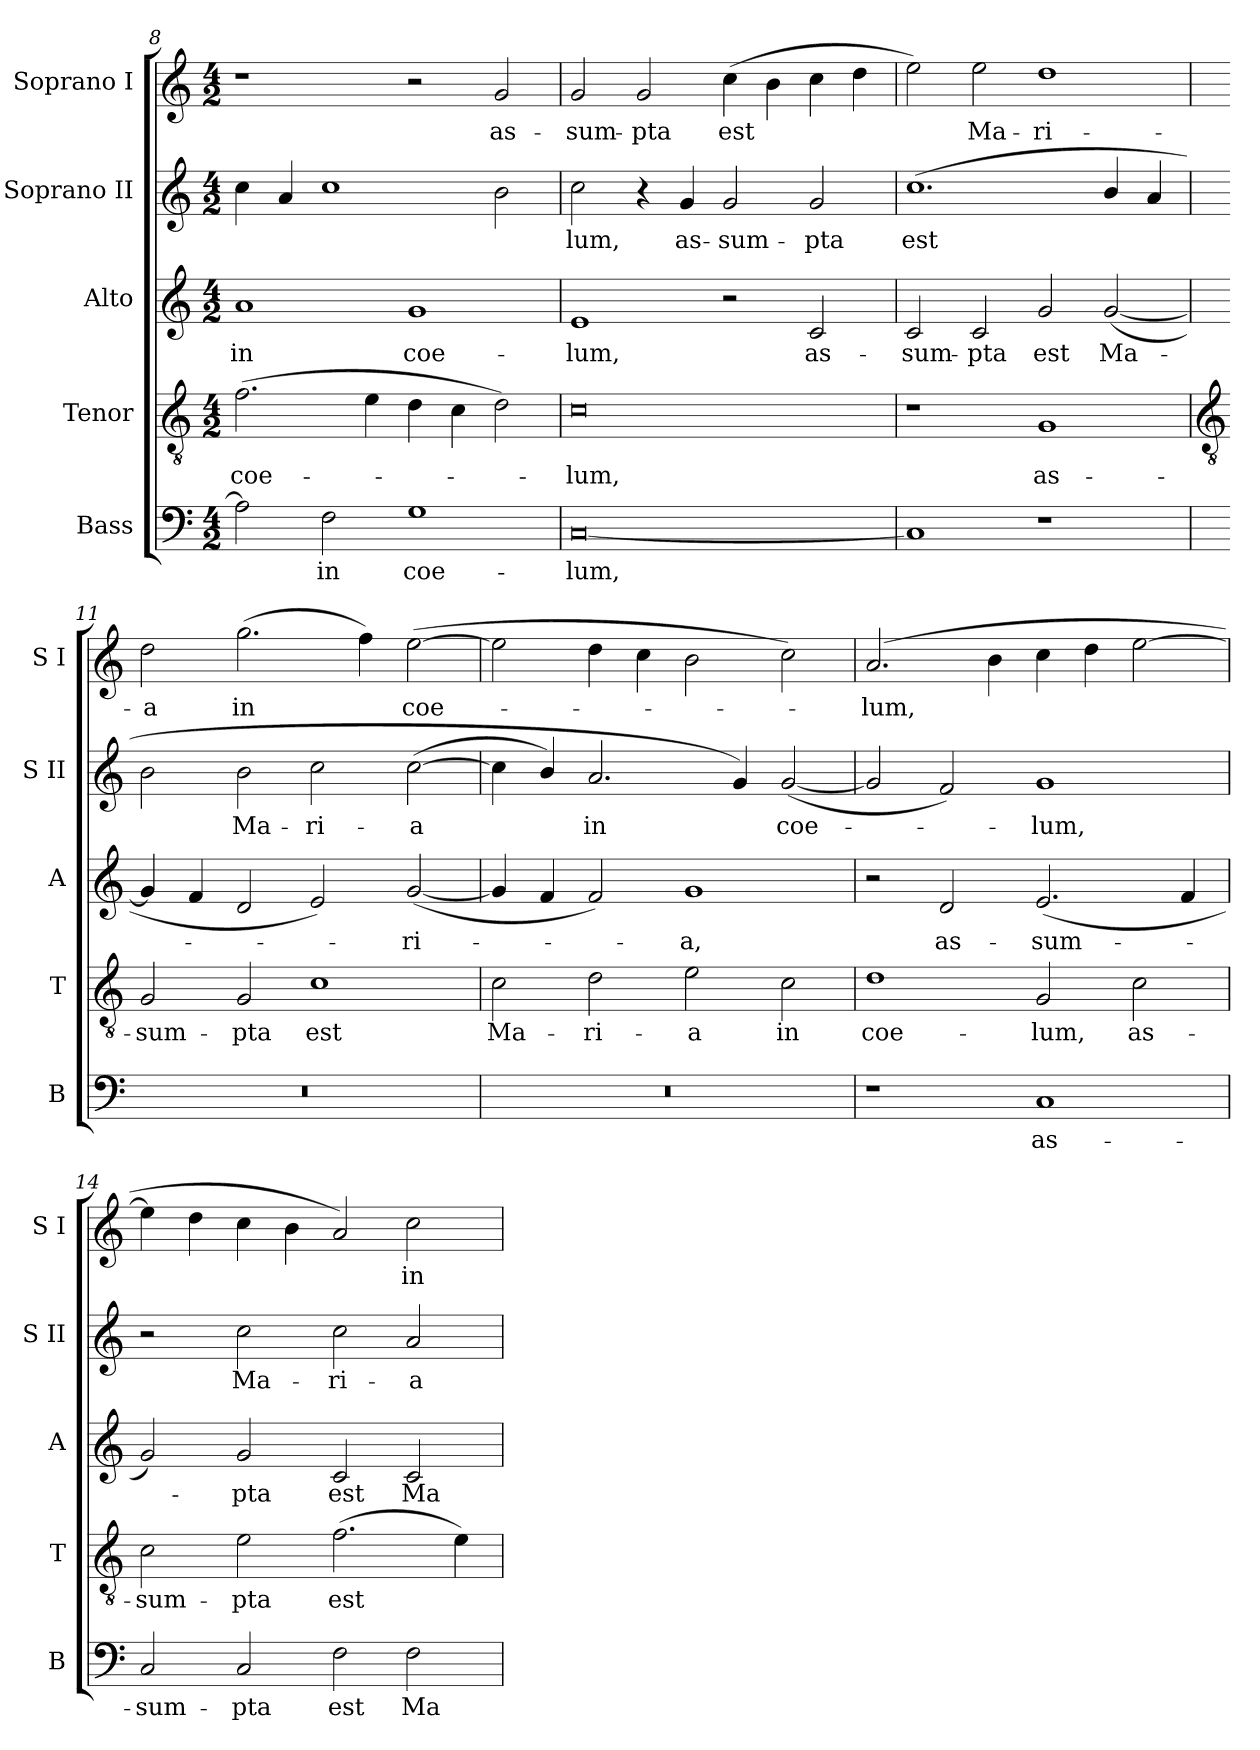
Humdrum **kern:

**kern	**text	**kern	**text	**kern	**text	**kern	**text	**kern	**text
*part5	*part5	*part4	*part4	*part3	*part3	*part2	*part2	*part1	*part1
*staff5	*staff5	*staff4	*staff4	*staff3	*staff3	*staff2	*staff2	*staff1	*staff1
*I"Bass	*	*I"Tenor	*	*I"Alto	*	*I"Soprano II	*	*I"Soprano I	*
*I'B	*	*I'T	*	*I'A	*	*I'S II	*	*I'S I	*
*clefF4	*	*clefGv2	*	*clefG2	*	*clefG2	*	*clefG2	*
*k[]	*	*k[]	*	*k[]	*	*k[]	*	*k[]	*
*C:	*	*C:	*	*C:	*	*C:	*	*C:	*
*M4/2	*	*M4/2	*	*M4/2	*	*M4/2	*	*M4/2	*
=8	=8	=8	=8	=8	=8	=8	=8	=8	=8
!	!	!	!LO:LY:b	!	!LO:LY:b	!	!	!	!
2A]	.	(>2.f	coe-	1a	in	4cc	.	1r	.
.	.	.	.	.	.	4a	.	.	.
!	!LO:LY:b	!	!	!	!	!	!	!	!
2F	in	.	.	.	.	1cc	.	.	.
.	.	4e	.	.	.	.	.	.	.
!	!LO:LY:b	!	!	!	!LO:LY:b	!	!	!	!
1G	coe-	4d	.	1g	coe-	.	.	2r	.
.	.	4c	.	.	.	.	.	.	.
!	!	!	!	!	!	!	!	!	!LO:LY:b
.	.	2d)	.	.	.	2b	.	2g	as-
=9	=9	=9	=9	=9	=9	=9	=9	=9	=9
!	!LO:LY:b	!	!LO:LY:b	!	!LO:LY:b	!	!LO:LY:b	!	!LO:LY:b
[0C	-lum,	0c	lum,	1e	-lum,	2cc	lum,	2g	-sum-
!	!	!	!	!	!	!	!	!	!LO:LY:b
.	.	.	.	.	.	4r	.	2g	-pta
!	!	!	!	!	!	!	!LO:LY:b	!	!
.	.	.	.	.	.	4g	as-	.	.
!	!	!	!	!	!	!	!LO:LY:b	!	!LO:LY:b
.	.	.	.	2r	.	2g	-sum-	(>4cc	est
.	.	.	.	.	.	.	.	4b	.
!	!	!	!	!	!LO:LY:b	!	!LO:LY:b	!	!
.	.	.	.	2c	as-	2g	-pta	4cc	.
.	.	.	.	.	.	.	.	4dd	.
=10	=10	=10	=10	=10	=10	=10	=10	=10	=10
!	!	!	!	!	!LO:LY:b	!	!LO:LY:b	!	!
1C]	.	1r	.	2c	-sum-	(<1.cc	est	2ee)	.
!	!	!	!	!	!LO:LY:b	!	!	!	!LO:LY:b
.	.	.	.	2c	-pta	.	.	2ee	Ma-
!	!	!	!LO:LY:b	!	!LO:LY:b	!	!	!	!LO:LY:b
1r	.	1G	as-	2g	est	.	.	1dd	-ri-
!	!	!	!	!	!LO:LY:b	!	!	!	!
.	.	.	.	(<[2g	Ma-	4b/	.	.	.
.	.	.	.	.	.	4a	.	.	.
!!LO:LB:g=z
=11	=11	=11	=11	=11	=11	=11	=11	=11	=11
*	*	*clefGv2	*	*	*	*	*	*	*
!	!	!	!LO:LY:b	!	!	!	!	!	!LO:LY:b
0r	.	2G	-sum-	4g]	.	2b	.	2dd	-a
.	.	.	.	4f	.	.	.	.	.
!	!	!	!LO:LY:b	!	!	!	!LO:LY:b	!	!LO:LY:b
.	.	2G	-pta	2d	.	2b	Ma-	(>2.gg	in
!	!	!	!LO:LY:b	!	!	!	!LO:LY:b	!	!
.	.	1c	est	2e)	.	2cc	-ri-	.	.
.	.	.	.	.	.	.	.	4ff)	.
!	!	!	!	!	!LO:LY:b	!	!LO:LY:b	!	!LO:LY:b
.	.	.	.	(<[2g	ri-	(>[2cc	-a	(>[2ee	coe-
=12	=12	=12	=12	=12	=12	=12	=12	=12	=12
!	!	!	!LO:LY:b	!	!	!	!	!	!
0r	.	2c	Ma-	4g]	.	4cc]	.	2ee]	.
.	.	.	.	4f	.	4b/)	.	.	.
!	!	!	!LO:LY:b	!	!	!	!LO:LY:b	!	!
.	.	2d	-ri-	2f)	.	2.a	in	4dd	.
.	.	.	.	.	.	.	.	4cc	.
!	!	!	!LO:LY:b	!	!LO:LY:b	!	!	!	!
.	.	2e	-a	1g	a,	.	.	2b	.
.	.	.	.	.	.	4g)	.	.	.
!	!	!	!LO:LY:b	!	!	!	!LO:LY:b	!	!
.	.	2c	in	.	.	(<[2g	coe-	2cc)	.
=13	=13	=13	=13	=13	=13	=13	=13	=13	=13
!	!	!	!LO:LY:b	!	!	!	!	!	!LO:LY:b
1r	.	1d	coe-	2r	.	2g]	.	(>2.a	lum,
!	!	!	!	!	!LO:LY:b	!	!	!	!
.	.	.	.	2d	as-	2f)	.	.	.
.	.	.	.	.	.	.	.	4b	.
!	!LO:LY:b	!	!LO:LY:b	!	!LO:LY:b	!	!LO:LY:b	!	!
1C	as-	2G	-lum,	(<2.e	-sum-	1g	lum,	4cc	.
.	.	.	.	.	.	.	.	4dd	.
!	!	!	!LO:LY:b	!	!	!	!	!	!
.	.	2c	as-	.	.	.	.	[2ee	.
.	.	.	.	4f	.	.	.	.	.
=14	=14	=14	=14	=14	=14	=14	=14	=14	=14
!	!LO:LY:b	!	!LO:LY:b	!	!	!	!	!	!
2C	-sum-	2c	-sum-	2g)	.	2r	.	4ee]	.
.	.	.	.	.	.	.	.	4dd	.
!	!LO:LY:b	!	!LO:LY:b	!	!LO:LY:b	!	!LO:LY:b	!	!
2C	-pta	2e	-pta	2g	pta	2cc	Ma-	4cc	.
.	.	.	.	.	.	.	.	4b	.
!	!LO:LY:b	!	!LO:LY:b	!	!LO:LY:b	!	!LO:LY:b	!	!
2F	est	(>2.f	est	2c	est	2cc	-ri-	2a)	.
!	!LO:LY:b	!	!	!	!LO:LY:b	!	!LO:LY:b	!	!LO:LY:b
2F	Ma-	.	.	2c	Ma-	2a	-a	2cc	in
.	.	4e)	.	.	.	.	.	.	.
=	=	=	=	=	=	=	=	=	=
*-	*-	*-	*-	*-	*-	*-	*-	*-	*-
